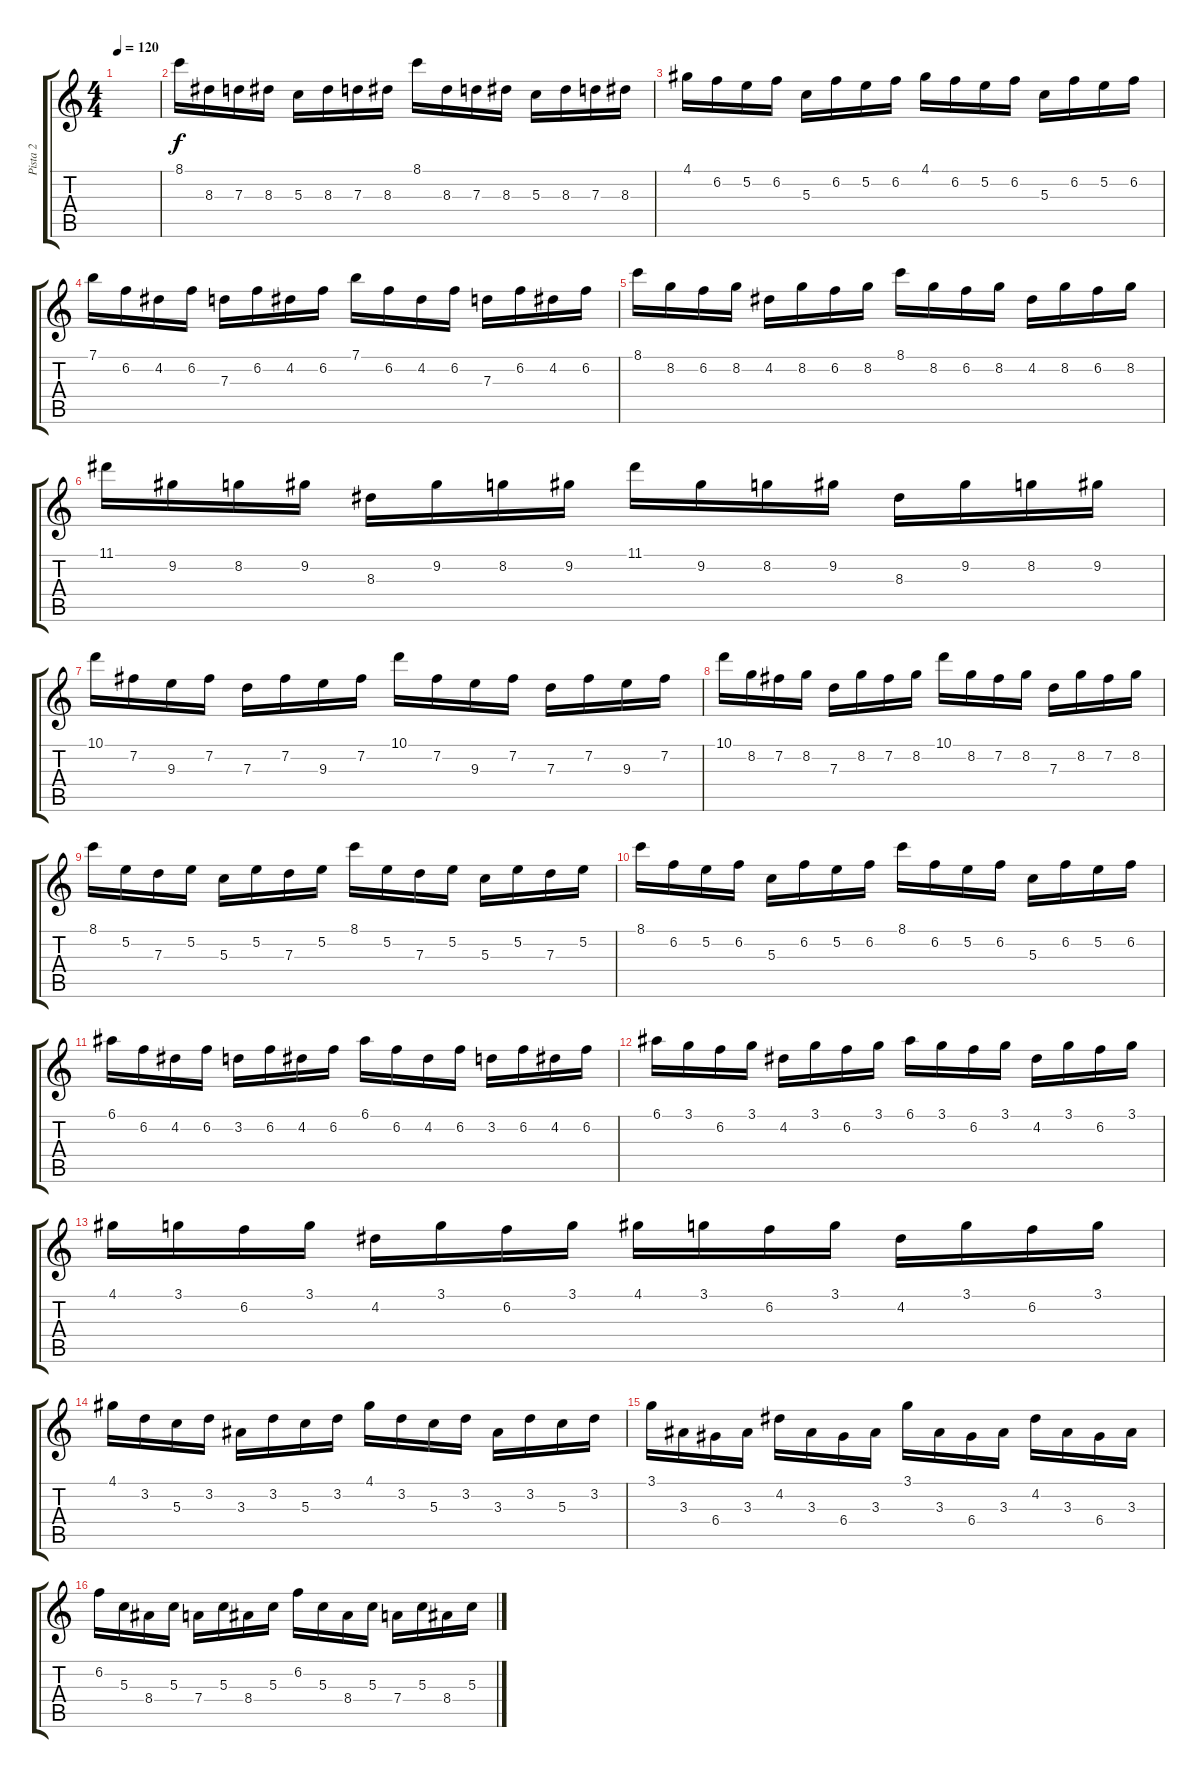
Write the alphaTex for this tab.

\track ("Pista 2" "Pista 2") {instrument acousticguitarnylon}
\staff {score tabs}
\tuning (E4 B3 G3 D3 A2 E2) {hide}
\ts (4 4)
\tempo 120
\clef g2
\ks c
|
8.1.16 8.3.16 7.3.16 8.3.16 5.3.16 8.3.16 7.3.16 8.3.16 8.1.16 8.3.16 7.3.16 8.3.16 5.3.16 8.3.16 7.3.16 8.3.16 |
4.1.16 6.2.16 5.2.16 6.2.16 5.3.16 6.2.16 5.2.16 6.2.16 4.1.16 6.2.16 5.2.16 6.2.16 5.3.16 6.2.16 5.2.16 6.2.16 |
7.1.16 6.2.16 4.2.16 6.2.16 7.3.16 6.2.16 4.2.16 6.2.16 7.1.16 6.2.16 4.2.16 6.2.16 7.3.16 6.2.16 4.2.16 6.2.16 |
8.1.16 8.2.16 6.2.16 8.2.16 4.2.16 8.2.16 6.2.16 8.2.16 8.1.16 8.2.16 6.2.16 8.2.16 4.2.16 8.2.16 6.2.16 8.2.16 |
11.1.16 9.2.16 8.2.16 9.2.16 8.3.16 9.2.16 8.2.16 9.2.16 11.1.16 9.2.16 8.2.16 9.2.16 8.3.16 9.2.16 8.2.16 9.2.16 |
10.1.16 7.2.16 9.3.16 7.2.16 7.3.16 7.2.16 9.3.16 7.2.16 10.1.16 7.2.16 9.3.16 7.2.16 7.3.16 7.2.16 9.3.16 7.2.16 |
10.1.16 8.2.16 7.2.16 8.2.16 7.3.16 8.2.16 7.2.16 8.2.16 10.1.16 8.2.16 7.2.16 8.2.16 7.3.16 8.2.16 7.2.16 8.2.16 |
8.1.16 5.2.16 7.3.16 5.2.16 5.3.16 5.2.16 7.3.16 5.2.16 8.1.16 5.2.16 7.3.16 5.2.16 5.3.16 5.2.16 7.3.16 5.2.16 |
8.1.16 6.2.16 5.2.16 6.2.16 5.3.16 6.2.16 5.2.16 6.2.16 8.1.16 6.2.16 5.2.16 6.2.16 5.3.16 6.2.16 5.2.16 6.2.16 |
6.1.16 6.2.16 4.2.16 6.2.16 3.2.16 6.2.16 4.2.16 6.2.16 6.1.16 6.2.16 4.2.16 6.2.16 3.2.16 6.2.16 4.2.16 6.2.16 |
6.1.16 3.1.16 6.2.16 3.1.16 4.2.16 3.1.16 6.2.16 3.1.16 6.1.16 3.1.16 6.2.16 3.1.16 4.2.16 3.1.16 6.2.16 3.1.16 |
4.1.16 3.1.16 6.2.16 3.1.16 4.2.16 3.1.16 6.2.16 3.1.16 4.1.16 3.1.16 6.2.16 3.1.16 4.2.16 3.1.16 6.2.16 3.1.16 |
4.1.16 3.2.16 5.3.16 3.2.16 3.3.16 3.2.16 5.3.16 3.2.16 4.1.16 3.2.16 5.3.16 3.2.16 3.3.16 3.2.16 5.3.16 3.2.16 |
3.1.16 3.3.16 6.4.16 3.3.16 4.2.16 3.3.16 6.4.16 3.3.16 3.1.16 3.3.16 6.4.16 3.3.16 4.2.16 3.3.16 6.4.16 3.3.16 |
6.2.16 5.3.16 8.4.16 5.3.16 7.4.16 5.3.16 8.4.16 5.3.16 6.2.16 5.3.16 8.4.16 5.3.16 7.4.16 5.3.16 8.4.16 5.3.16
